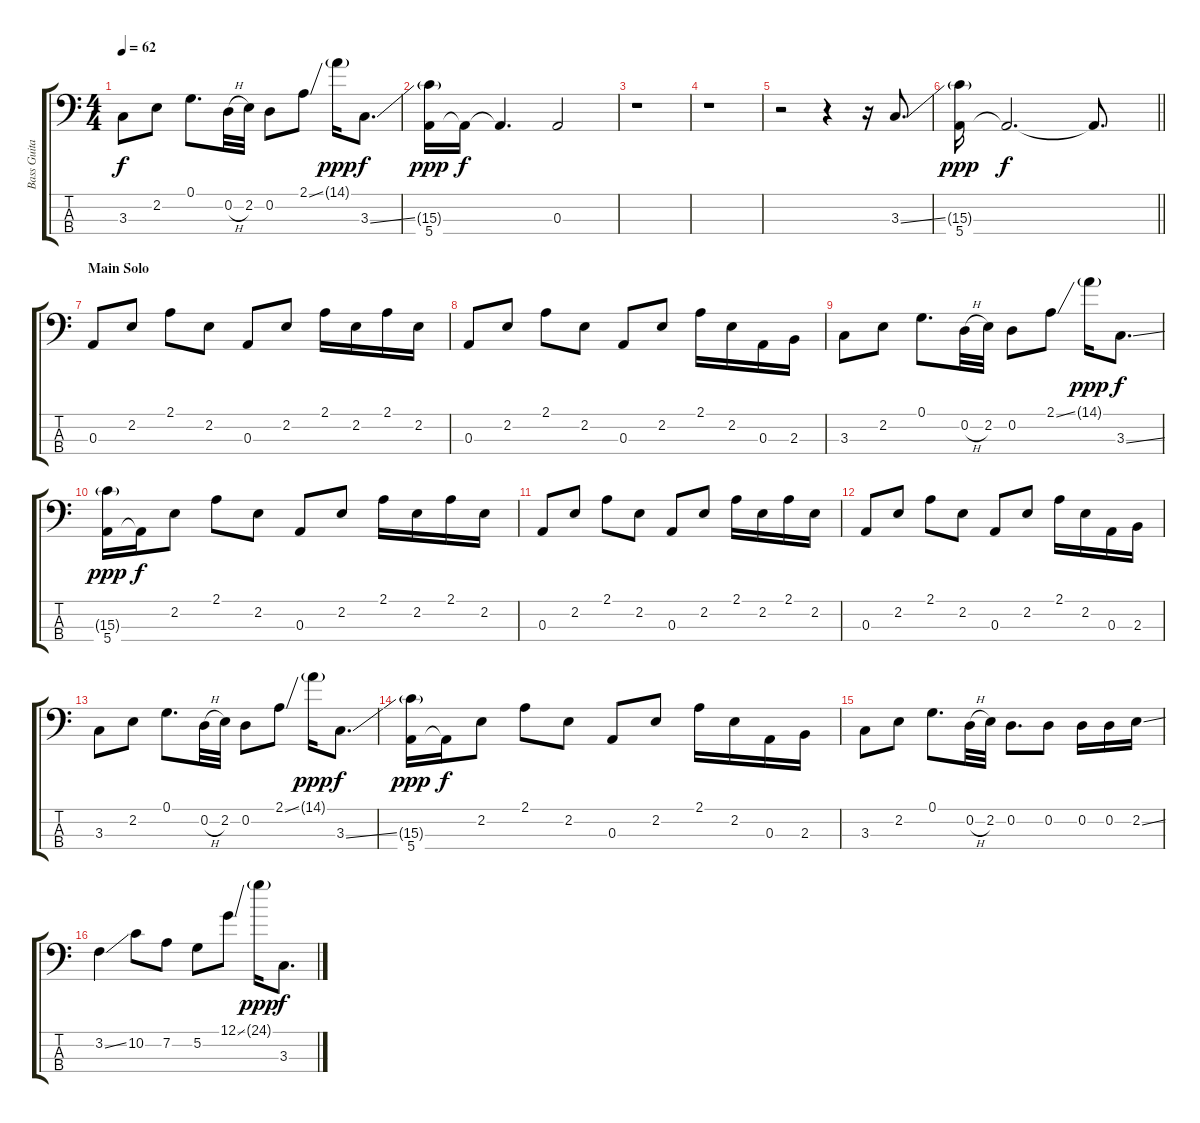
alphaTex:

\track ("Bass Guitar" "Bass Guita") {instrument electricbassfinger}
\staff {score tabs}
\tuning (G2 D2 A1 E1) {hide}
\ts (4 4)
\tempo 62
\clef f4
\ks c
3.3.8{dy f} 2.2.8 0.1.8{d} 0.2{h}.32 2.2.32 0.2.8 2.1{ss}.8 14.1{g}.16{dy ppp} 3.3{ss}.8{d dy f} |
(15.3{g} 5.4).16{dy ppp} 5.4{t}.16{dy f} 5.4{t}.4{d} 0.3.2 |
r.1 |
r.1 |
r.2 r.4 r.16 3.3{ss}.8{d} |
\barLineRight lightlight
(15.3{g} 5.4).16{dy ppp} 5.4{t}.2{d dy f} 5.4{t}.8{d} |
\section ("" "Main Solo")
0.3.8 2.2.8 2.1.8 2.2.8 0.3.8 2.2.8 2.1.16 2.2.16 2.1.16 2.2.16 |
0.3.8 2.2.8 2.1.8 2.2.8 0.3.8 2.2.8 2.1.16 2.2.16 0.3.16 2.3.16 |
3.3.8 2.2.8 0.1.8{d} 0.2{h}.32 2.2.32 0.2.8 2.1{ss}.8 14.1{g}.16{dy ppp} 3.3{ss}.8{d dy f} |
(15.3{g} 5.4).16{dy ppp} 5.4{t}.16{dy f} 2.2.8 2.1.8 2.2.8 0.3.8 2.2.8 2.1.16 2.2.16 2.1.16 2.2.16 |
0.3.8 2.2.8 2.1.8 2.2.8 0.3.8 2.2.8 2.1.16 2.2.16 2.1.16 2.2.16 |
0.3.8 2.2.8 2.1.8 2.2.8 0.3.8 2.2.8 2.1.16 2.2.16 0.3.16 2.3.16 |
3.3.8 2.2.8 0.1.8{d} 0.2{h}.32 2.2.32 0.2.8 2.1{ss}.8 14.1{g}.16{dy ppp} 3.3{ss}.8{d dy f} |
(15.3{g} 5.4).16{dy ppp} 5.4{t}.16{dy f} 2.2.8 2.1.8 2.2.8 0.3.8 2.2.8 2.1.16 2.2.16 0.3.16 2.3.16 |
3.3.8 2.2.8 0.1.8{d} 0.2{h}.32 2.2.32 0.2.8{d} 0.2.8 0.2.16 0.2.16 2.2{ss}.16 |
3.2{ss}.4 10.2.8 7.2.8 5.2.8 12.1{ss}.8 24.1{g}.16{dy ppp} 3.3.8{d dy f}
